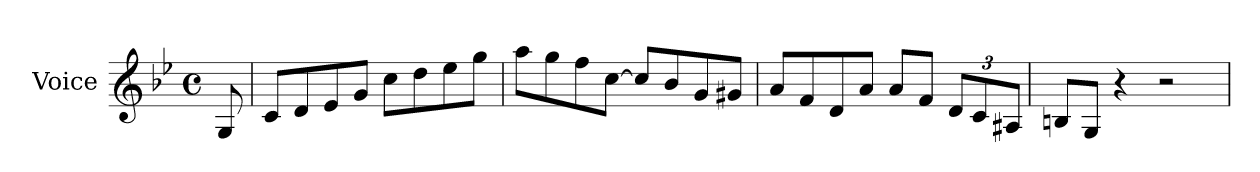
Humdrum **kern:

**kern
*part1
*staff1
*I"Voice
*I'Voice
*clefG2
*k[b-e-]
*M4/4
*met(c)
=
8G/
=1
8c/L
8d/
8e-/
8g/J
8cc\L
8dd\
8ee-\
8gg\J
=2
8aa\L
8gg\
8ff\
[>8cc\J
8cc/L]
8b-/
8g/
8g#X/J
=3
8a/L
8f/
8d/
8a/J
8a/L
8f/J
12d/L
12c/
12A#X/J
=4
8Bn/L
8G/J
4r
2rcc
=
*-
